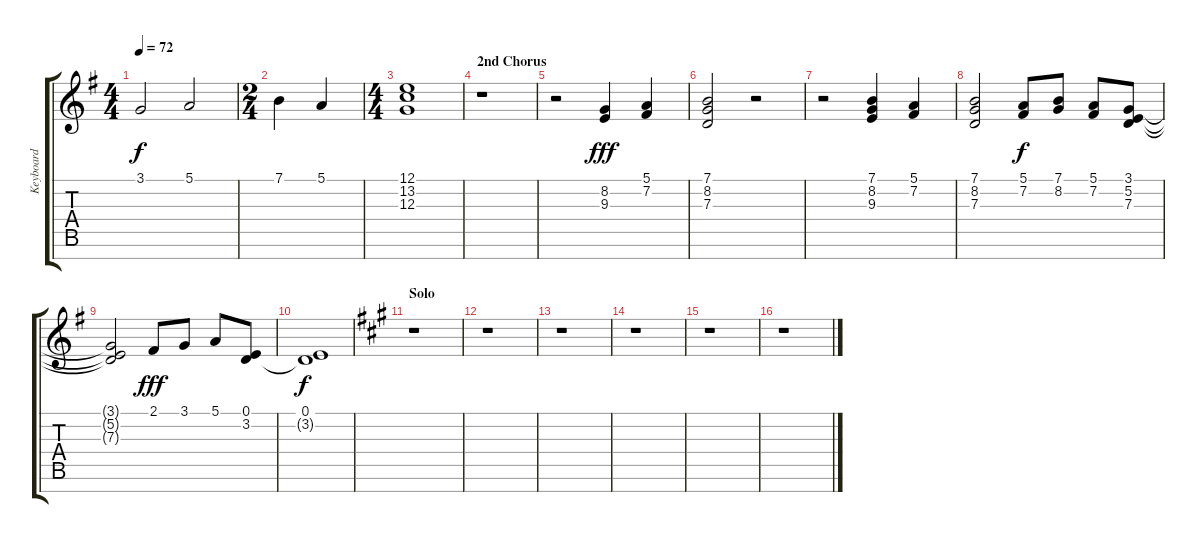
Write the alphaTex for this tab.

\track ("Keyboard" "Keyboard") {instrument stringensemble1}
\staff {score tabs}
\tuning (E4 B3 G3 D3 A2 E2 B1) {hide}
\ts (4 4)
\tempo 72
\clef g2
\ks g
3.1.2{dy f} 5.1.2 |
\ts (2 4)
7.1.4 5.1.4 |
\ts (4 4)
(12.1 13.2 12.3).1 |
\section ("" "2nd Chorus")
r.1 |
r.2 (8.2 9.3).4{dy fff} (5.1 7.2).4 |
(7.1 8.2 7.3).2 r.2 |
r.2 (7.1 8.2 9.3).4 (5.1 7.2).4 |
(7.1 8.2 7.3).2 (5.1 7.2).8{dy f} (7.1 8.2).8 (5.1 7.2).8 (3.1 5.2 7.3).8 |
(3.1{t} 5.2{t} 7.3{t}).2 2.1.8{dy fff} 3.1.8 5.1.8 (0.1 3.2).8 |
(0.1 3.2{t}).1{dy f} |
\section ("" "Solo")
\ks a
r.1 |
r.1 |
r.1 |
r.1 |
r.1 |
r.1
